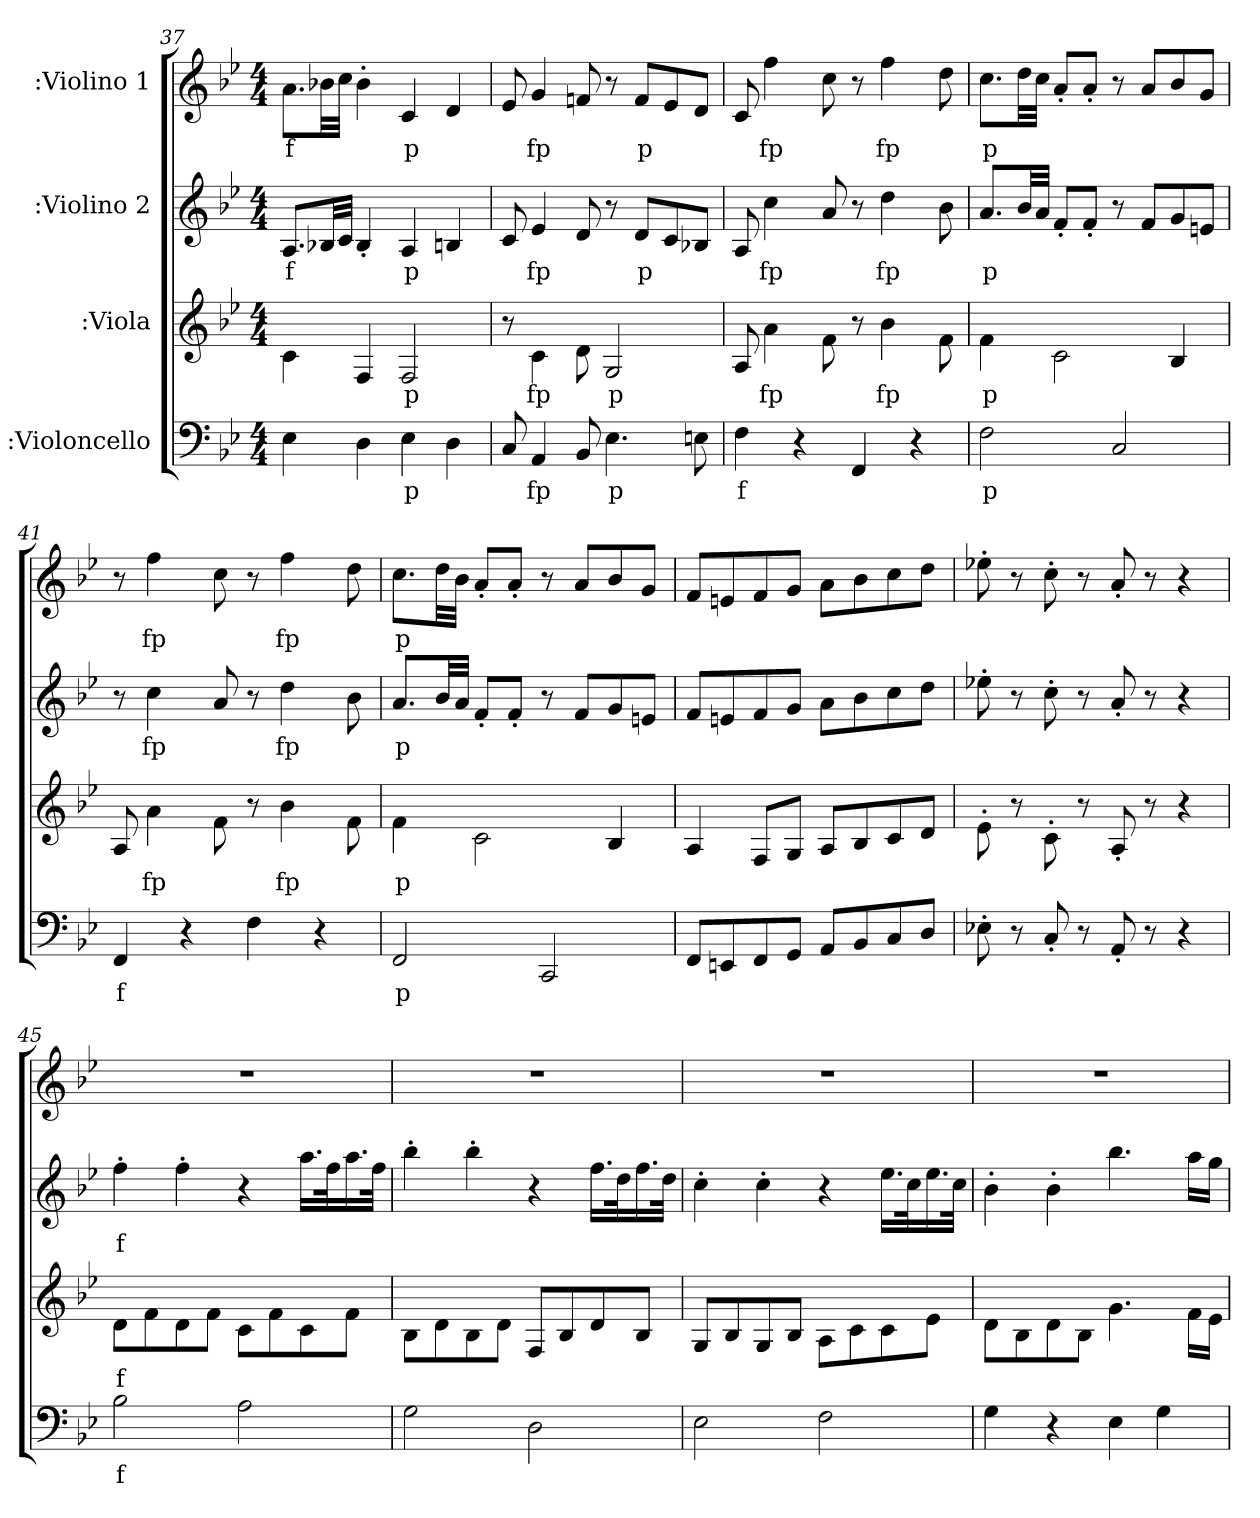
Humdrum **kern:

**kern	**text	**kern	**text	**kern	**text	**kern	**text
*part4	*part4	*part3	*part3	*part2	*part2	*part1	*part1
*staff4	*staff4	*staff3	*staff3	*staff2	*staff2	*staff1	*staff1
*I":Violoncello	*	*I":Viola	*	*I":Violino 2	*	*I":Violino 1	*
*clefF4	*	*	*	*clefG2	*	*clefG2	*
*k[b-e-]	*	*k[b-e-]	*	*k[b-e-]	*	*k[b-e-]	*
*B-:	*	*B-:	*	*B-:	*	*B-:	*
*M4/4	*	*M4/4	*	*M4/4	*	*M4/4	*
=37	=37	=37	=37	=37	=37	=37	=37
4E-\	.	4c\	.	8.A/L	f	8.a\L	f
.	.	.	.	32B-X/LL	.	32b-X\LL	.
.	.	.	.	32c/JJJ	.	32cc\JJJ	.
4D\	.	4F/	.	4B-'>/	.	4b-'>\	.
4E-\	p	2F/	p	4A/	p	4c/	p
4D\	.	.	.	4Bn/	.	4d/	.
=38	=38	=38	=38	=38	=38	=38	=38
8C/	.	8r	.	8c/	.	8e-/	.
4AA/	fp	4c\	fp	4e-/	fp	4g/	fp
8BB-/	.	8d\	.	8d/	.	8fn/	.
4.E-\	p	2G/	p	8r	.	8r	.
.	.	.	.	8d/L	p	8f/L	p
.	.	.	.	8c/	.	8e-/	.
8En\	.	.	.	8B-X/J	.	8d/J	.
=39	=39	=39	=39	=39	=39	=39	=39
4F\	f	8A/	.	8A/	.	8c/	.
.	.	4a\	fp	4cc\	fp	4ff\	fp
4r	.	.	.	.	.	.	.
.	.	8f\	.	8a/	.	8cc\	.
4FF/	.	8r	.	8r	.	8r	.
.	.	4b-\	fp	4dd\	fp	4ff\	fp
4r	.	.	.	.	.	.	.
.	.	8f\	.	8b-\	.	8dd\	.
=40	=40	=40	=40	=40	=40	=40	=40
2F\	p	4f\	p	8.a/L	p	8.cc\L	p
.	.	.	.	32b-/LL	.	32dd\LL	.
.	.	.	.	32a/JJJ	.	32cc\JJJ	.
.	.	2c\	.	8f'>/L	.	8a'>/L	.
.	.	.	.	8f'>/J	.	8a'>/J	.
2C/	.	.	.	8r	.	8r	.
.	.	.	.	8f/L	.	8a/L	.
.	.	4B-/	.	8g/	.	8b-/	.
.	.	.	.	8en/J	.	8g/J	.
=41	=41	=41	=41	=41	=41	=41	=41
4FF/	f	8A/	.	8r	.	8r	.
.	.	4a\	fp	4cc\	fp	4ff\	fp
4r	.	.	.	.	.	.	.
.	.	8f\	.	8a/	.	8cc\	.
4F\	.	8r	.	8r	.	8r	.
.	.	4b-\	fp	4dd\	fp	4ff\	fp
4r	.	.	.	.	.	.	.
.	.	8f\	.	8b-\	.	8dd\	.
=42	=42	=42	=42	=42	=42	=42	=42
2FF/	p	4f\	p	8.a/L	p	8.cc\L	p
.	.	.	.	32b-/LL	.	32dd\LL	.
.	.	.	.	32a/JJJ	.	32b-\JJJ	.
.	.	2c\	.	8f'>/L	.	8a'>/L	.
.	.	.	.	8f'>/J	.	8a'>/J	.
2CC/	.	.	.	8r	.	8r	.
.	.	.	.	8f/L	.	8a/L	.
.	.	4B-/	.	8g/	.	8b-/	.
.	.	.	.	8en/J	.	8g/J	.
=43	=43	=43	=43	=43	=43	=43	=43
8FF/L	.	4A/	.	8f/L	.	8f/L	.
8EEn/	.	.	.	8en/	.	8en/	.
8FF/	.	8F/L	.	8f/	.	8f/	.
8GG/J	.	8G/J	.	8g/J	.	8g/J	.
8AA/L	.	8A/L	.	8a\L	.	8a\L	.
8BB-/	.	8B-/	.	8b-\	.	8b-\	.
8C/	.	8c/	.	8cc\	.	8cc\	.
8D/J	.	8d/J	.	8dd\J	.	8dd\J	.
=44	=44	=44	=44	=44	=44	=44	=44
8E-X'>\	.	8e-'>\	.	8ee-X'>\	.	8ee-X'>\	.
8r	.	8r	.	8r	.	8r	.
8C'>/	.	8c'>\	.	8cc'>\	.	8cc'>\	.
8r	.	8r	.	8r	.	8r	.
8AA'>/	.	8A'>/	.	8a'>/	.	8a'>/	.
8r	.	8r	.	8r	.	8r	.
4r	.	4r	.	4r	.	4r	.
=45	=45	=45	=45	=45	=45	=45	=45
2B-\	f	8d\L	f	4ff'>\	f	1r	.
.	.	8f\	.	.	.	.	.
.	.	8d\	.	4ff'>\	.	.	.
.	.	8f\J	.	.	.	.	.
2A\	.	8c\L	.	4r	.	.	.
.	.	8f\	.	.	.	.	.
.	.	8c\	.	16.aa\LL	.	.	.
.	.	.	.	32ff\	.	.	.
.	.	8f\J	.	16.aa\	.	.	.
.	.	.	.	32ff\JJk	.	.	.
=46	=46	=46	=46	=46	=46	=46	=46
2G\	.	8B-\L	.	4bb-'>\	.	1r	.
.	.	8d\	.	.	.	.	.
.	.	8B-\	.	4bb-'>\	.	.	.
.	.	8d\J	.	.	.	.	.
2D\	.	8F/L	.	4r	.	.	.
.	.	8B-/	.	.	.	.	.
.	.	8d/	.	16.ff\LL	.	.	.
.	.	.	.	32dd\	.	.	.
.	.	8B-/J	.	16.ff\	.	.	.
.	.	.	.	32dd\JJk	.	.	.
=47	=47	=47	=47	=47	=47	=47	=47
2E-\	.	8G/L	.	4cc'>\	.	1r	.
.	.	8B-/	.	.	.	.	.
.	.	8G/	.	4cc'>\	.	.	.
.	.	8B-/J	.	.	.	.	.
2F\	.	8A\L	.	4r	.	.	.
.	.	8c\	.	.	.	.	.
.	.	8c\	.	16.ee-\LL	.	.	.
.	.	.	.	32cc\	.	.	.
.	.	8e-\J	.	16.ee-\	.	.	.
.	.	.	.	32cc\JJk	.	.	.
=48	=48	=48	=48	=48	=48	=48	=48
4G\	.	8d\L	.	4b-'>\	.	1r	.
.	.	8B-\	.	.	.	.	.
4r	.	8d\	.	4b-'>\	.	.	.
.	.	8B-\J	.	.	.	.	.
4E-\	.	4.g\	.	4.bb-\	.	.	.
4G\	.	.	.	.	.	.	.
.	.	16f\LL	.	16aa\LL	.	.	.
.	.	16e-\JJ	.	16gg\JJ	.	.	.
=	=	=	=	=	=	=	=
*-	*-	*-	*-	*-	*-	*-	*-
